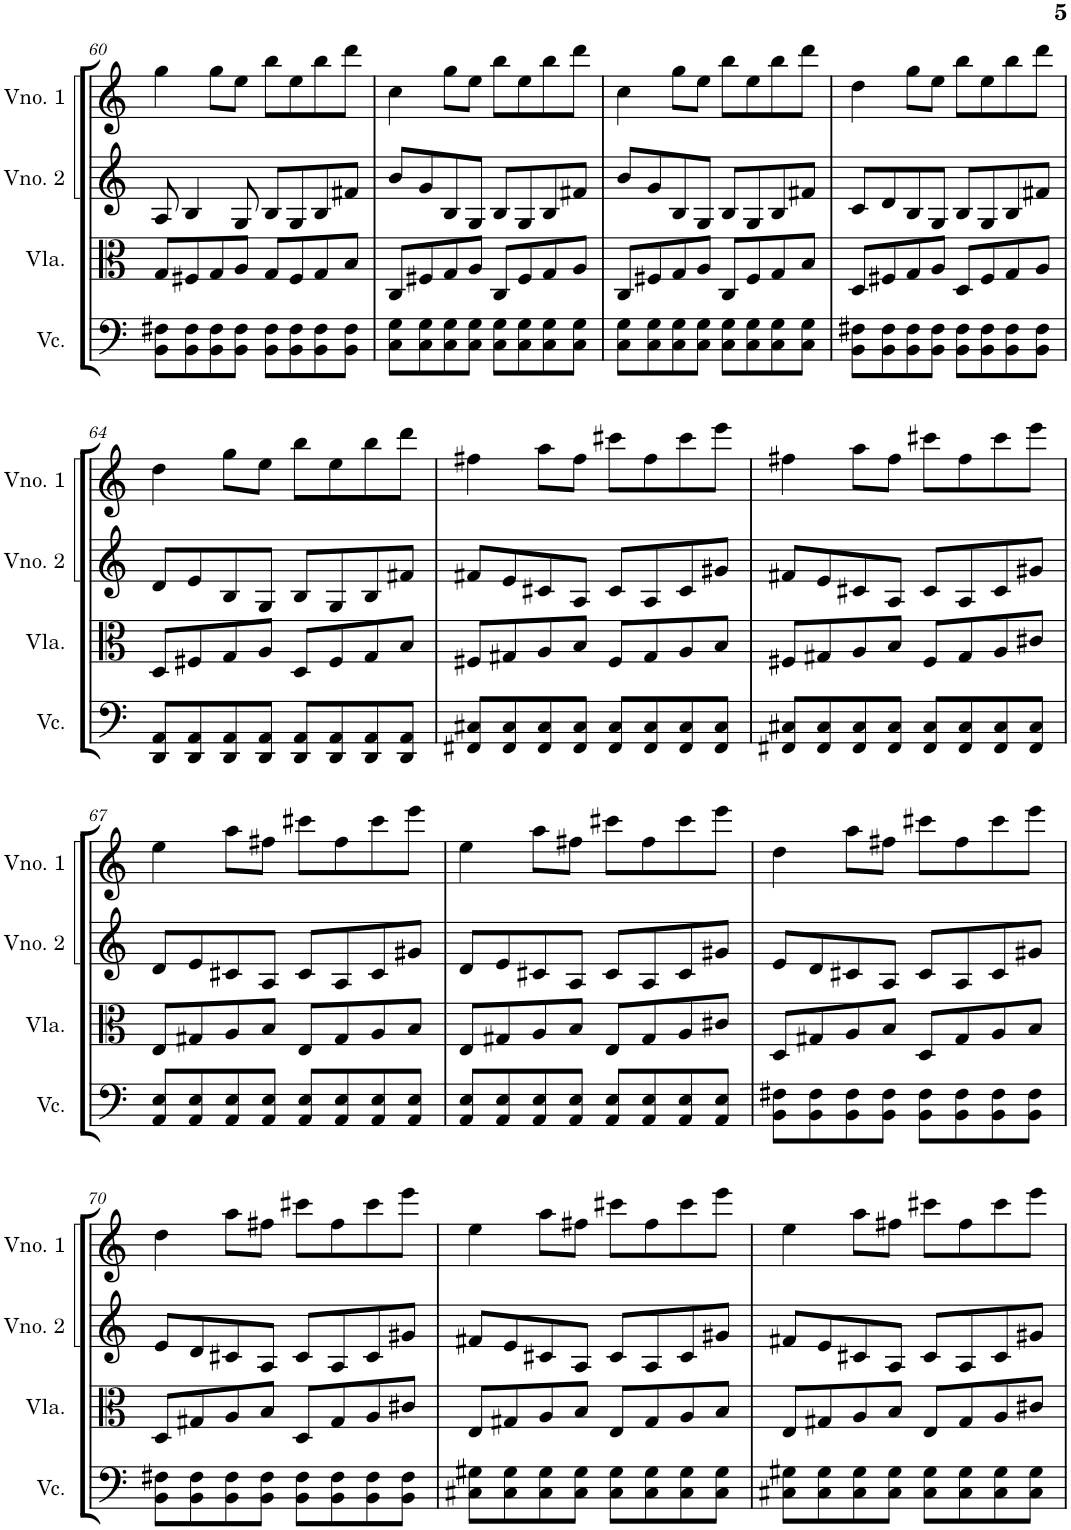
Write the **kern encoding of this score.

**kern	**kern	**kern	**kern
*part4	*part3	*part2	*part1
*staff4	*staff3	*staff2	*staff1
*I"Violoncelo	*I"Viola	*I"Violino 2	*I"Violino 1
*I'Vc.	*I'Vla.	*I'Vno. 2	*I'Vno. 1
!!LO:PB:g=z
*clefF4	*clefC3	*clefG2	*clefG2
*k[]	*k[]	*k[]	*k[]
*M4/4	*M4/4	*M4/4	*M4/4
=60	=60	=60	=60
8BB\ 8F#X\L	8G/L	8A/	4gg\
8BB\ 8F#\	8F#X/	4B/	.
8BB\ 8F#\	8G/	.	8gg\L
8BB\ 8F#\J	8A/J	8G/	8ee\J
8BB\ 8F#\L	8G/L	8B/L	8bb\L
8BB\ 8F#\	8F#/	8G/	8ee\
8BB\ 8F#\	8G/	8B/	8bb\
8BB\ 8F#\J	8B/J	8f#X/J	8ddd\J
=61	=61	=61	=61
8C\ 8G\L	8C/L	8b/L	4cc\
8C\ 8G\	8F#X/	8g/	.
8C\ 8G\	8G/	8B/	8gg\L
8C\ 8G\J	8A/J	8G/J	8ee\J
8C\ 8G\L	8C/L	8B/L	8bb\L
8C\ 8G\	8F#/	8G/	8ee\
8C\ 8G\	8G/	8B/	8bb\
8C\ 8G\J	8A/J	8f#X/J	8ddd\J
=62	=62	=62	=62
8C\ 8G\L	8C/L	8b/L	4cc\
8C\ 8G\	8F#X/	8g/	.
8C\ 8G\	8G/	8B/	8gg\L
8C\ 8G\J	8A/J	8G/J	8ee\J
8C\ 8G\L	8C/L	8B/L	8bb\L
8C\ 8G\	8F#/	8G/	8ee\
8C\ 8G\	8G/	8B/	8bb\
8C\ 8G\J	8B/J	8f#X/J	8ddd\J
=63	=63	=63	=63
8BB\ 8F#X\L	8D/L	8c/L	4dd\
8BB\ 8F#\	8F#X/	8d/	.
8BB\ 8F#\	8G/	8B/	8gg\L
8BB\ 8F#\J	8A/J	8G/J	8ee\J
8BB\ 8F#\L	8D/L	8B/L	8bb\L
8BB\ 8F#\	8F#/	8G/	8ee\
8BB\ 8F#\	8G/	8B/	8bb\
8BB\ 8F#\J	8A/J	8f#X/J	8ddd\J
!!LO:LB:g=z
=64	=64	=64	=64
8DD/ 8AA/L	8D/L	8d/L	4dd\
8DD/ 8AA/	8F#X/	8e/	.
8DD/ 8AA/	8G/	8B/	8gg\L
8DD/ 8AA/J	8A/J	8G/J	8ee\J
8DD/ 8AA/L	8D/L	8B/L	8bb\L
8DD/ 8AA/	8F#/	8G/	8ee\
8DD/ 8AA/	8G/	8B/	8bb\
8DD/ 8AA/J	8B/J	8f#X/J	8ddd\J
=65	=65	=65	=65
8FF#X/ 8C#X/L	8F#X/L	8f#X/L	4ff#X\
8FF#/ 8C#/	8G#X/	8e/	.
8FF#/ 8C#/	8A/	8c#X/	8aa\L
8FF#/ 8C#/J	8B/J	8A/J	8ff#\J
8FF#/ 8C#/L	8F#/L	8c#/L	8ccc#X\L
8FF#/ 8C#/	8G#/	8A/	8ff#\
8FF#/ 8C#/	8A/	8c#/	8ccc#\
8FF#/ 8C#/J	8B/J	8g#X/J	8eee\J
=66	=66	=66	=66
8FF#X/ 8C#X/L	8F#X/L	8f#X/L	4ff#X\
8FF#/ 8C#/	8G#X/	8e/	.
8FF#/ 8C#/	8A/	8c#X/	8aa\L
8FF#/ 8C#/J	8B/J	8A/J	8ff#\J
8FF#/ 8C#/L	8F#/L	8c#/L	8ccc#X\L
8FF#/ 8C#/	8G#/	8A/	8ff#\
8FF#/ 8C#/	8A/	8c#/	8ccc#\
8FF#/ 8C#/J	8c#X/J	8g#X/J	8eee\J
!!LO:LB:g=z
=67	=67	=67	=67
8AA/ 8E/L	8E/L	8d/L	4ee\
8AA/ 8E/	8G#X/	8e/	.
8AA/ 8E/	8A/	8c#X/	8aa\L
8AA/ 8E/J	8B/J	8A/J	8ff#X\J
8AA/ 8E/L	8E/L	8c#/L	8ccc#X\L
8AA/ 8E/	8G#/	8A/	8ff#\
8AA/ 8E/	8A/	8c#/	8ccc#\
8AA/ 8E/J	8B/J	8g#X/J	8eee\J
=68	=68	=68	=68
8AA/ 8E/L	8E/L	8d/L	4ee\
8AA/ 8E/	8G#X/	8e/	.
8AA/ 8E/	8A/	8c#X/	8aa\L
8AA/ 8E/J	8B/J	8A/J	8ff#X\J
8AA/ 8E/L	8E/L	8c#/L	8ccc#X\L
8AA/ 8E/	8G#/	8A/	8ff#\
8AA/ 8E/	8A/	8c#/	8ccc#\
8AA/ 8E/J	8c#X/J	8g#X/J	8eee\J
=69	=69	=69	=69
8BB\ 8F#X\L	8D/L	8e/L	4dd\
8BB\ 8F#\	8G#X/	8d/	.
8BB\ 8F#\	8A/	8c#X/	8aa\L
8BB\ 8F#\J	8B/J	8A/J	8ff#X\J
8BB\ 8F#\L	8D/L	8c#/L	8ccc#X\L
8BB\ 8F#\	8G#/	8A/	8ff#\
8BB\ 8F#\	8A/	8c#/	8ccc#\
8BB\ 8F#\J	8B/J	8g#X/J	8eee\J
!!LO:LB:g=z
=70	=70	=70	=70
8BB\ 8F#X\L	8D/L	8e/L	4dd\
8BB\ 8F#\	8G#X/	8d/	.
8BB\ 8F#\	8A/	8c#X/	8aa\L
8BB\ 8F#\J	8B/J	8A/J	8ff#X\J
8BB\ 8F#\L	8D/L	8c#/L	8ccc#X\L
8BB\ 8F#\	8G#/	8A/	8ff#\
8BB\ 8F#\	8A/	8c#/	8ccc#\
8BB\ 8F#\J	8c#X/J	8g#X/J	8eee\J
=71	=71	=71	=71
8C#X\ 8G#X\L	8E/L	8f#X/L	4ee\
8C#\ 8G#\	8G#X/	8e/	.
8C#\ 8G#\	8A/	8c#X/	8aa\L
8C#\ 8G#\J	8B/J	8A/J	8ff#X\J
8C#\ 8G#\L	8E/L	8c#/L	8ccc#X\L
8C#\ 8G#\	8G#/	8A/	8ff#\
8C#\ 8G#\	8A/	8c#/	8ccc#\
8C#\ 8G#\J	8B/J	8g#X/J	8eee\J
=72	=72	=72	=72
8C#X\ 8G#X\L	8E/L	8f#X/L	4ee\
8C#\ 8G#\	8G#X/	8e/	.
8C#\ 8G#\	8A/	8c#X/	8aa\L
8C#\ 8G#\J	8B/J	8A/J	8ff#X\J
8C#\ 8G#\L	8E/L	8c#/L	8ccc#X\L
8C#\ 8G#\	8G#/	8A/	8ff#\
8C#\ 8G#\	8A/	8c#/	8ccc#\
8C#\ 8G#\J	8c#X/J	8g#X/J	8eee\J
=	=	=	=
*-	*-	*-	*-
